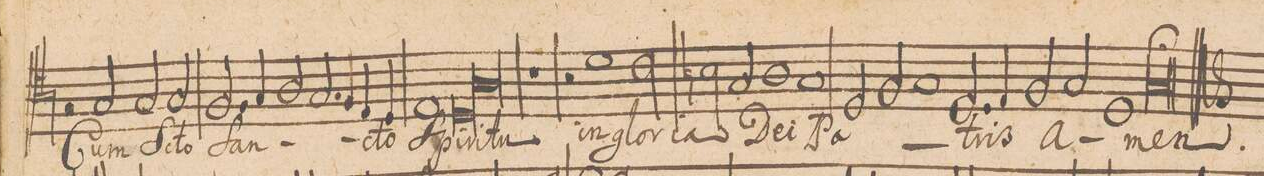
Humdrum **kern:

**kern	**text
*I"BASSVS.	*
*clefC4	*
*k[]	*
*met(C|)	*
*M2/1	*
2r	.
2G/	Cum
=93-	=93-
2G/	S(an)-
2G/	-cto
2.F/	San-
4G/	.
=94-	=94-
2A/	.
2.G/	.
4F/	.
4E/	.
4D/	-cto
=95-	=95-
1E	Spi-
*lig	*
1D	-ri-
=96-	=96-
1A	-tu
*Xlig	*
1r	.
=97-	=97-
2r	.
1d	in
2c\	glo-
=98-	=98-
2Bn\	-ri-
2G/	-a
1A	De-
=99-	=99-
1G	-i
2D/	Pa-
2F/	.
=100-	=100-
1G	.
2.D/	-tris
4E/	.
=101-	=101-
2F/	A-
2G/	.
1D	.
=102-	=102-
0Gl;	-men.
==	==
*-	*-
